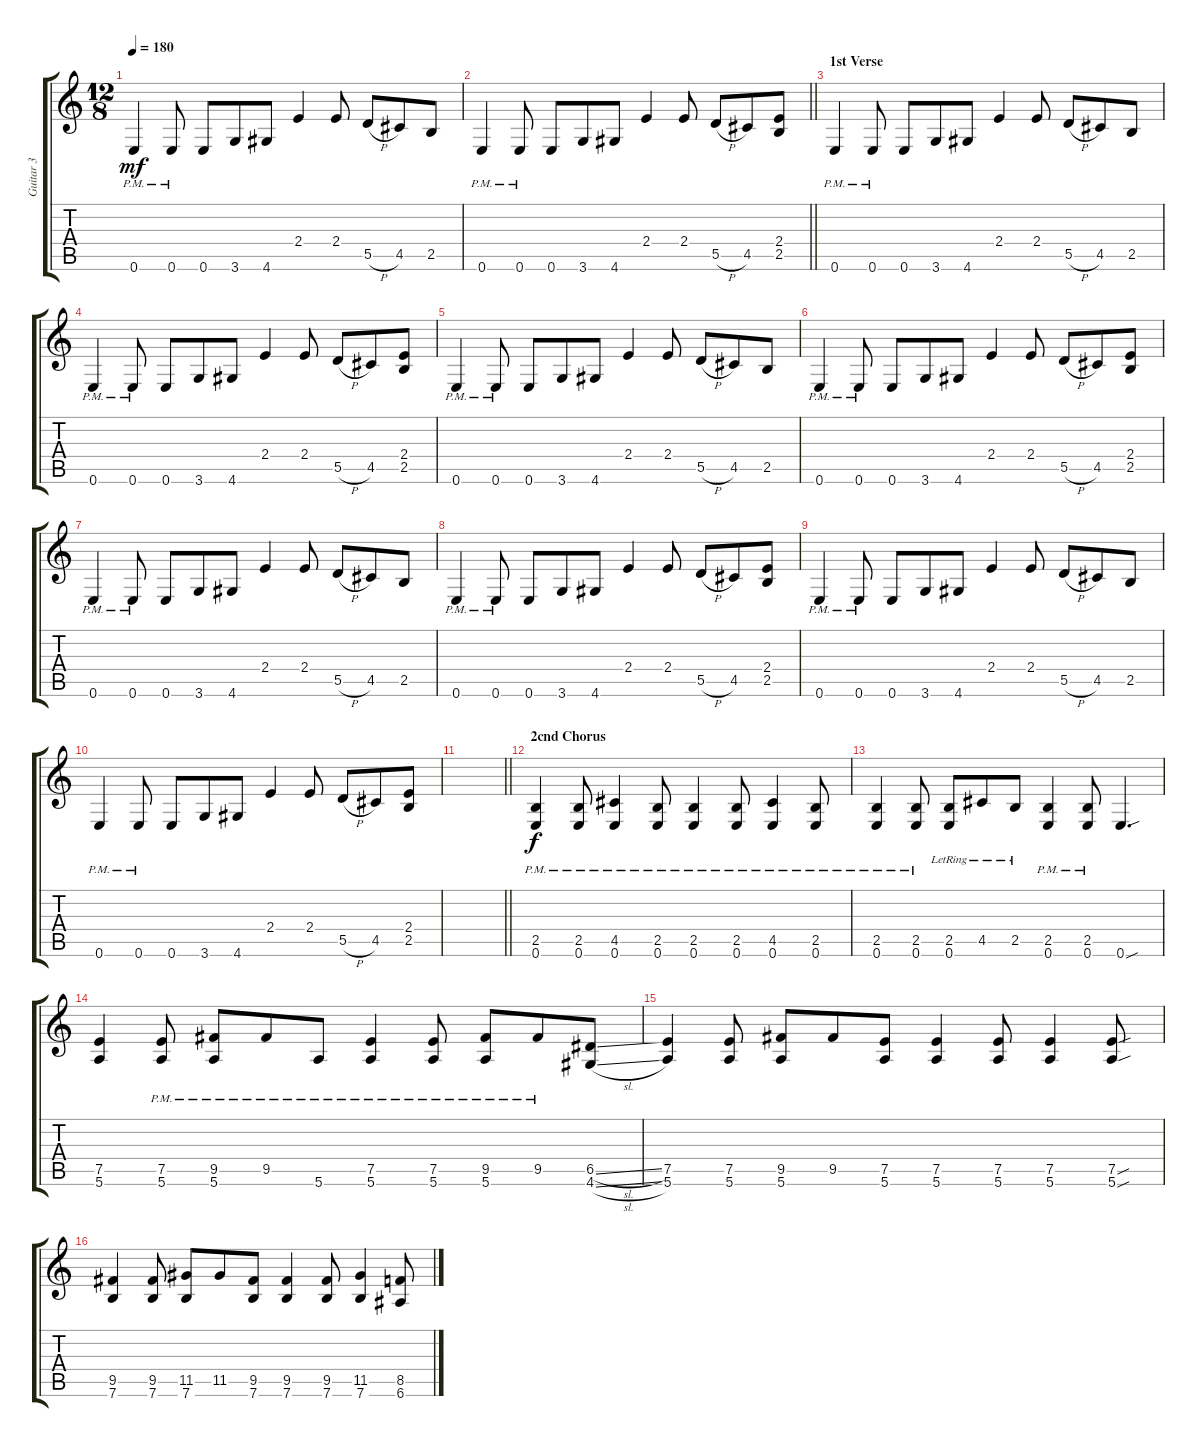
\track ("Guitar 3" "Guitar 3") {instrument distortionguitar}
\staff {score tabs}
\tuning (E4 B3 G3 D3 A2 E2) {hide}
\ts (12 8)
\tempo 180
\clef g2
\ks c
0.6{pm}.4{dy mf} 0.6{pm}.8 0.6.8 3.6.8 4.6.8 2.4.4 2.4.8 5.5{h}.8 4.5.8 2.5.8 |
\barLineRight lightlight
0.6{pm}.4 0.6{pm}.8 0.6.8 3.6.8 4.6.8 2.4.4 2.4.8 5.5{h}.8 4.5.8 (2.4 2.5).8 |
\section ("" "1st Verse")
0.6{pm}.4 0.6{pm}.8 0.6.8 3.6.8 4.6.8 2.4.4 2.4.8 5.5{h}.8 4.5.8 2.5.8 |
0.6{pm}.4 0.6{pm}.8 0.6.8 3.6.8 4.6.8 2.4.4 2.4.8 5.5{h}.8 4.5.8 (2.4 2.5).8 |
0.6{pm}.4 0.6{pm}.8 0.6.8 3.6.8 4.6.8 2.4.4 2.4.8 5.5{h}.8 4.5.8 2.5.8 |
0.6{pm}.4 0.6{pm}.8 0.6.8 3.6.8 4.6.8 2.4.4 2.4.8 5.5{h}.8 4.5.8 (2.4 2.5).8 |
0.6{pm}.4 0.6{pm}.8 0.6.8 3.6.8 4.6.8 2.4.4 2.4.8 5.5{h}.8 4.5.8 2.5.8 |
0.6{pm}.4 0.6{pm}.8 0.6.8 3.6.8 4.6.8 2.4.4 2.4.8 5.5{h}.8 4.5.8 (2.4 2.5).8 |
0.6{pm}.4 0.6{pm}.8 0.6.8 3.6.8 4.6.8 2.4.4 2.4.8 5.5{h}.8 4.5.8 2.5.8 |
0.6{pm}.4 0.6{pm}.8 0.6.8 3.6.8 4.6.8 2.4.4 2.4.8 5.5{h}.8 4.5.8 (2.4 2.5).8 |
\barLineRight lightlight
|
\section ("" "2cnd Chorus")
(2.5{pm} 0.6{pm}).4{dy f} (2.5{pm} 0.6{pm}).8 (4.5{pm} 0.6{pm}).4 (2.5{pm} 0.6{pm}).8 (2.5{pm} 0.6{pm}).4 (2.5{pm} 0.6{pm}).8 (4.5{pm} 0.6{pm}).4 (2.5{pm} 0.6{pm}).8 |
(2.5{pm} 0.6{pm}).4 (2.5{pm} 0.6{pm}).8 (2.5{lr} 0.6{lr}).8 4.5{lr}.8 2.5{lr}.8 (2.5{pm} 0.6{pm}).4 (2.5{pm} 0.6{pm}).8 0.6{sou}.4{d} |
(7.5 5.6).4 (7.5{pm} 5.6{pm}).8 (9.5{pm} 5.6{pm}).8 9.5{pm}.8 5.6{pm}.8 (7.5{pm} 5.6{pm}).4 (7.5{pm} 5.6{pm}).8 (9.5{pm} 5.6{pm}).8 9.5{pm}.8 (6.5{sl} 4.6{sl}).8 |
(7.5 5.6).4 (7.5 5.6).8 (9.5 5.6).8 9.5.8 (7.5 5.6).8 (7.5 5.6).4 (7.5 5.6).8 (7.5 5.6).4 (7.5{sou} 5.6{sou}).8 |
(9.5 7.6).4 (9.5 7.6).8 (11.5 7.6).8 11.5.8 (9.5 7.6).8 (9.5 7.6).4 (9.5 7.6).8 (11.5 7.6).4 (8.5{sl} 6.6{sl}).8
